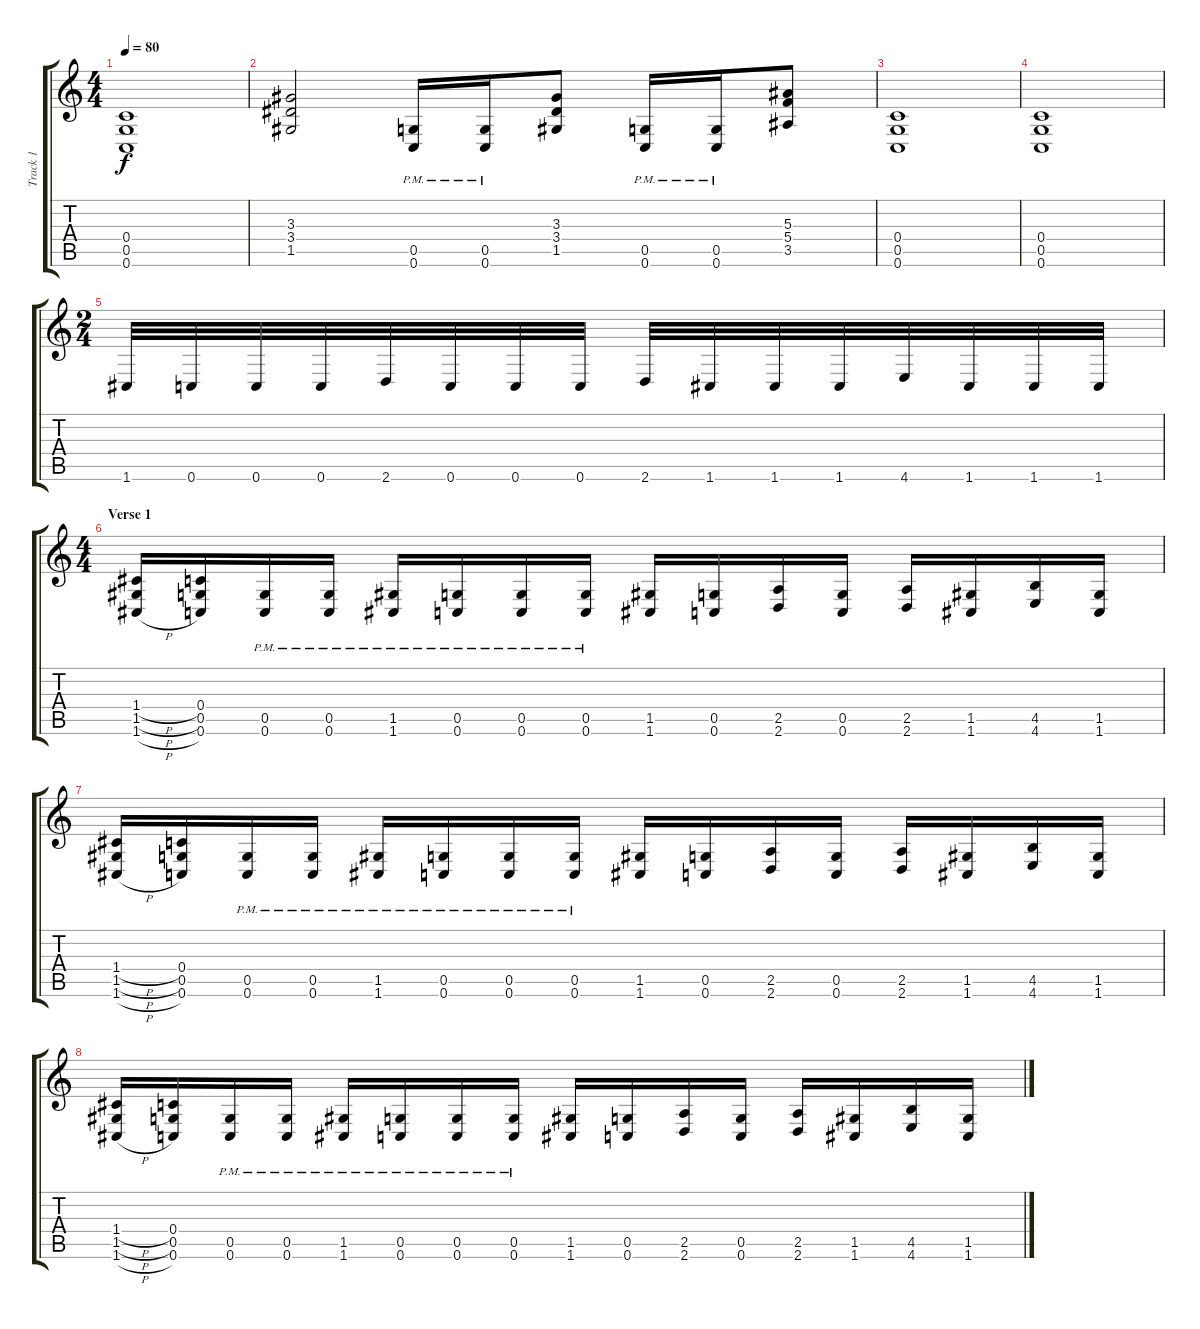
\track ("Track 1" "Track 1") {instrument distortionguitar}
\staff {score tabs}
\tuning (D4 A3 F3 C3 G2 C2) {hide}
\ts (4 4)
\tempo 80
\clef g2
\ks c
(0.4 0.5 0.6).1{dy f} |
(3.3 3.4 1.5).2 (0.5{pm} 0.6{pm}).16 (0.5{pm} 0.6{pm}).16 (3.3 3.4 1.5).8 (0.5{pm} 0.6{pm}).16 (0.5{pm} 0.6{pm}).16 (5.3 5.4 3.5).8 |
(0.4 0.5 0.6).1 |
(0.4 0.5 0.6).1 |
\ts (2 4)
1.6.32 0.6.32 0.6.32 0.6.32 2.6.32 0.6.32 0.6.32 0.6.32 2.6.32 1.6.32 1.6.32 1.6.32 4.6.32 1.6.32 1.6.32 1.6.32 |
\ts (4 4)
\section ("" "Verse 1")
(1.4{h} 1.5{h} 1.6{h}).16 (0.4 0.5 0.6).16 (0.5{pm} 0.6{pm}).16 (0.5{pm} 0.6{pm}).16 (1.5{pm} 1.6{pm}).16 (0.5{pm} 0.6{pm}).16 (0.5{pm} 0.6{pm}).16 (0.5{pm} 0.6{pm}).16 (1.5 1.6).16 (0.5 0.6).16 (2.5 2.6).16 (0.5 0.6).16 (2.5 2.6).16 (1.5 1.6).16 (4.5 4.6).16 (1.5 1.6).16 |
(1.4{h} 1.5{h} 1.6{h}).16 (0.4 0.5 0.6).16 (0.5{pm} 0.6{pm}).16 (0.5{pm} 0.6{pm}).16 (1.5{pm} 1.6{pm}).16 (0.5{pm} 0.6{pm}).16 (0.5{pm} 0.6{pm}).16 (0.5{pm} 0.6{pm}).16 (1.5 1.6).16 (0.5 0.6).16 (2.5 2.6).16 (0.5 0.6).16 (2.5 2.6).16 (1.5 1.6).16 (4.5 4.6).16 (1.5 1.6).16 |
(1.4{h} 1.5{h} 1.6{h}).16 (0.4 0.5 0.6).16 (0.5{pm} 0.6{pm}).16 (0.5{pm} 0.6{pm}).16 (1.5{pm} 1.6{pm}).16 (0.5{pm} 0.6{pm}).16 (0.5{pm} 0.6{pm}).16 (0.5{pm} 0.6{pm}).16 (1.5 1.6).16 (0.5 0.6).16 (2.5 2.6).16 (0.5 0.6).16 (2.5 2.6).16 (1.5 1.6).16 (4.5 4.6).16 (1.5 1.6).16
